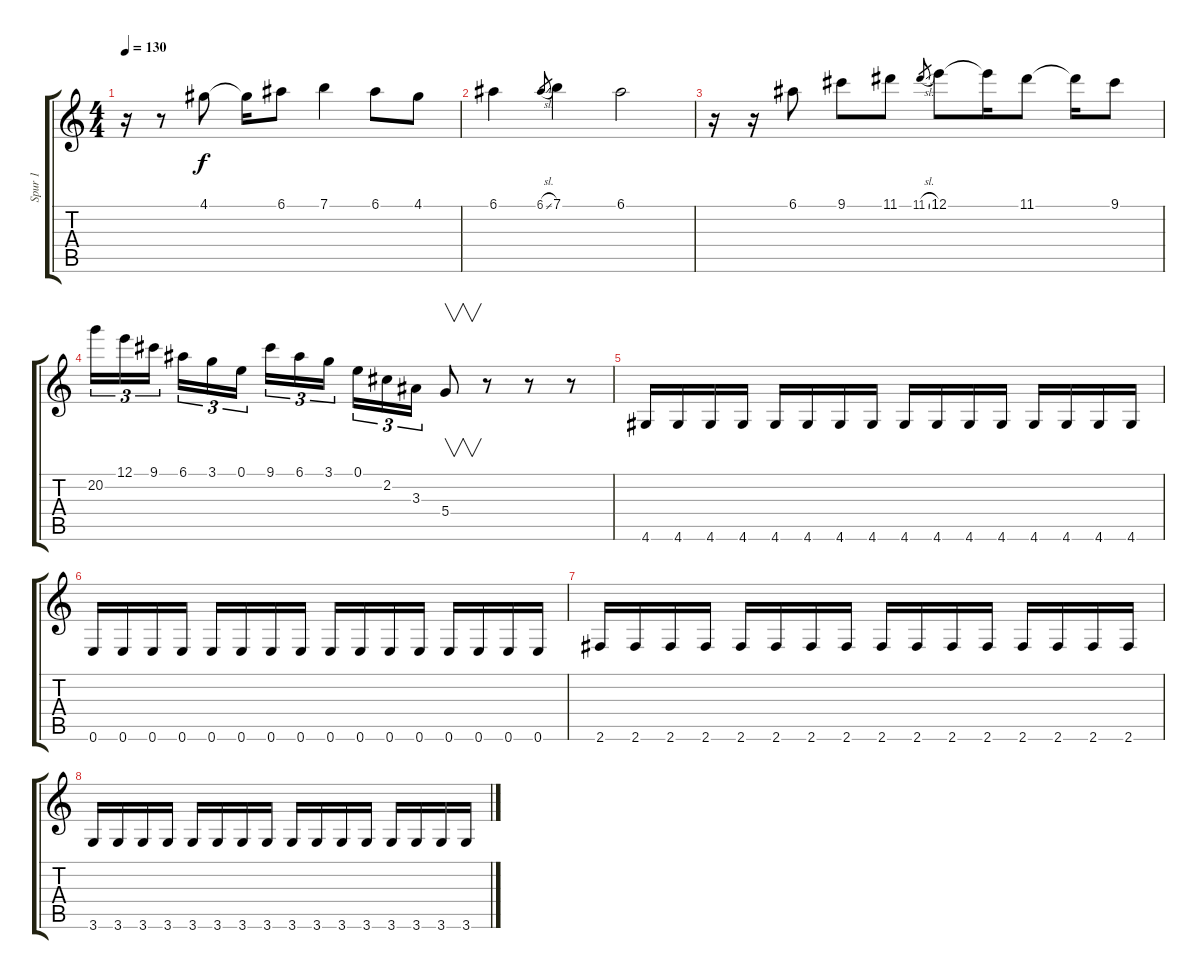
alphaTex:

\track ("Spur 1" "Spur 1") {instrument distortionguitar}
\staff {score tabs}
\tuning (E4 B3 G3 D3 A2 E2) {hide}
\ts (4 4)
\tempo 130
\clef g2
\ks c
r.16{dy f} r.8 4.1.8 4.1{t}.16 6.1.8 7.1.4 6.1.8 4.1.8 |
6.1.4 6.1{sl}.8{gr} 7.1.4 6.1.2 |
r.16 r.16 6.1.8 9.1.8 11.1.8 11.1{sl}.8{gr} 12.1.8 12.1{t}.16 11.1.8 11.1{t}.16 9.1.8 |
20.2.16{tu (3 2)} 12.1.16{tu (3 2)} 9.1.16{tu (3 2) beam splitsecondary} 6.1.16{tu (3 2)} 3.1.16{tu (3 2)} 0.1.16{tu (3 2)} 9.1.16{tu (3 2)} 6.1.16{tu (3 2)} 3.1.16{tu (3 2) beam splitsecondary} 0.1.16{tu (3 2)} 2.2.16{tu (3 2)} 3.3.16{tu (3 2)} 5.4.8{v} r.8 r.8 r.8 |
4.6.16 4.6.16 4.6.16 4.6.16 4.6.16 4.6.16 4.6.16 4.6.16 4.6.16 4.6.16 4.6.16 4.6.16 4.6.16 4.6.16 4.6.16 4.6.16 |
0.6.16 0.6.16 0.6.16 0.6.16 0.6.16 0.6.16 0.6.16 0.6.16 0.6.16 0.6.16 0.6.16 0.6.16 0.6.16 0.6.16 0.6.16 0.6.16 |
2.6.16 2.6.16 2.6.16 2.6.16 2.6.16 2.6.16 2.6.16 2.6.16 2.6.16 2.6.16 2.6.16 2.6.16 2.6.16 2.6.16 2.6.16 2.6.16 |
3.6.16 3.6.16 3.6.16 3.6.16 3.6.16 3.6.16 3.6.16 3.6.16 3.6.16 3.6.16 3.6.16 3.6.16 3.6.16 3.6.16 3.6.16 3.6.16
